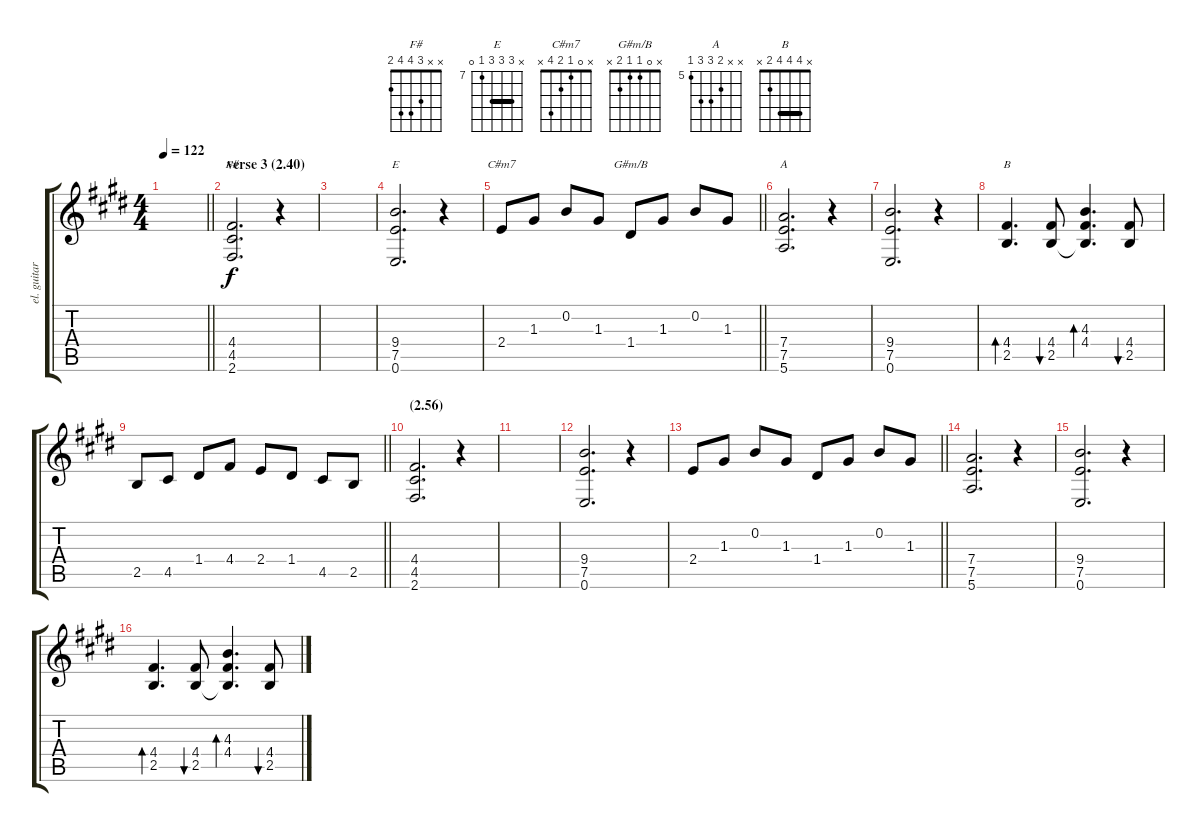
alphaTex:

\track ("el. guitar" "el. guitar") {instrument distortionguitar}
\staff {score tabs}
\tuning (E4 B3 G3 D3 A2 E2) {hide}
\chord ("F#" x x 3 4 4 2)
\chord ("E" x 9 9 9 7 0) {firstfret 7 barre 9}
\chord ("C#m7" x 0 1 2 4 x)
\chord ("G#m/B" x 0 1 1 2 x)
\chord ("A" x x 6 7 7 5) {firstfret 5}
\chord ("B" x 4 4 4 2 x) {barre 4}
\ts (4 4)
\tempo 122
\clef g2
\barLineRight lightlight
\ks e
|
\section ("" "verse 3 (2.40)")
(4.4 4.5 2.6).2{d ch "F#"} r.4 |
|
(9.4 7.5 0.6).2{d ch "E"} r.4 |
\barLineRight lightlight
2.4.8{ch "C#m7"} 1.3.8 0.2.8 1.3.8 1.4.8{ch "G#m/B"} 1.3.8 0.2.8 1.3.8 |
(7.4 7.5 5.6).2{d ch "A"} r.4 |
(9.4 7.5 0.6).2{d} r.4 |
(4.4 2.5).4{d bd 30 ch "B"} (4.4 2.5).8{bu 30} (4.3 4.4 2.5{t}).4{d bd 30} (4.4 2.5).8{bu 30} |
\barLineRight lightlight
2.5.8 4.5.8 1.4.8 4.4.8 2.4.8 1.4.8 4.5.8 2.5.8 |
\section ("" "(2.56)")
(4.4 4.5 2.6).2{d} r.4 |
|
(9.4 7.5 0.6).2{d} r.4 |
\barLineRight lightlight
2.4.8 1.3.8 0.2.8 1.3.8 1.4.8 1.3.8 0.2.8 1.3.8 |
(7.4 7.5 5.6).2{d} r.4 |
(9.4 7.5 0.6).2{d} r.4 |
(4.4 2.5).4{d bd 30} (4.4 2.5).8{bu 30} (4.3 4.4 2.5{t}).4{d bd 30} (4.4 2.5).8{bu 30}
